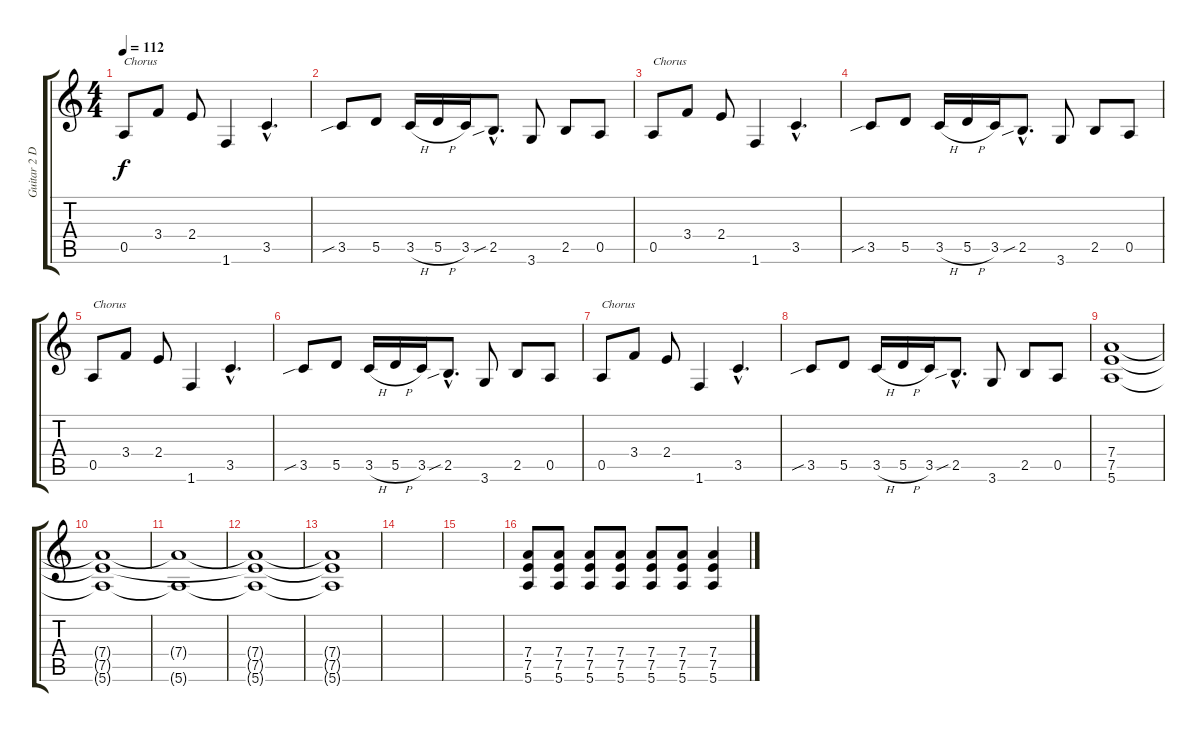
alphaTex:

\track ("Guitar 2 Distor" "Guitar 2 D") {instrument distortionguitar}
\staff {score tabs}
\tuning (E4 B3 G3 D3 A2 E2) {hide}
\ts (4 4)
\tempo 112
\clef g2
\ks c
0.5.8{txt "Chorus" dy f} 3.4.8 2.4.8 1.6.4 3.5{hac}.4{d} |
3.5{sib}.8 5.5.8 3.5{h}.16 5.5{h}.16 3.5.16 2.5{sib hac}.8{d} 3.6.8 2.5.8 0.5.8 |
0.5.8{txt "Chorus"} 3.4.8 2.4.8 1.6.4 3.5{hac}.4{d} |
3.5{sib}.8 5.5.8 3.5{h}.16 5.5{h}.16 3.5.16 2.5{sib hac}.8{d} 3.6.8 2.5.8 0.5.8 |
0.5.8{txt "Chorus"} 3.4.8 2.4.8 1.6.4 3.5{hac}.4{d} |
3.5{sib}.8 5.5.8 3.5{h}.16 5.5{h}.16 3.5.16 2.5{sib hac}.8{d} 3.6.8 2.5.8 0.5.8 |
0.5.8{txt "Chorus"} 3.4.8 2.4.8 1.6.4 3.5{hac}.4{d} |
3.5{sib}.8 5.5.8 3.5{h}.16 5.5{h}.16 3.5.16 2.5{sib hac}.8{d} 3.6.8 2.5.8 0.5.8 |
(7.4 7.5 5.6).1 |
(7.4{t} 7.5{t} 5.6{t}).1 |
(7.4{t} 5.6{t}).1 |
(7.4{t} 7.5{t} 5.6{t}).1 |
(7.4{t} 7.5{t} 5.6{t}).1 |
|
|
(7.4 7.5 5.6).8 (7.4 7.5 5.6).8 (7.4 7.5 5.6).8 (7.4 7.5 5.6).8 (7.4 7.5 5.6).8 (7.4 7.5 5.6).8 (7.4 7.5 5.6).4
